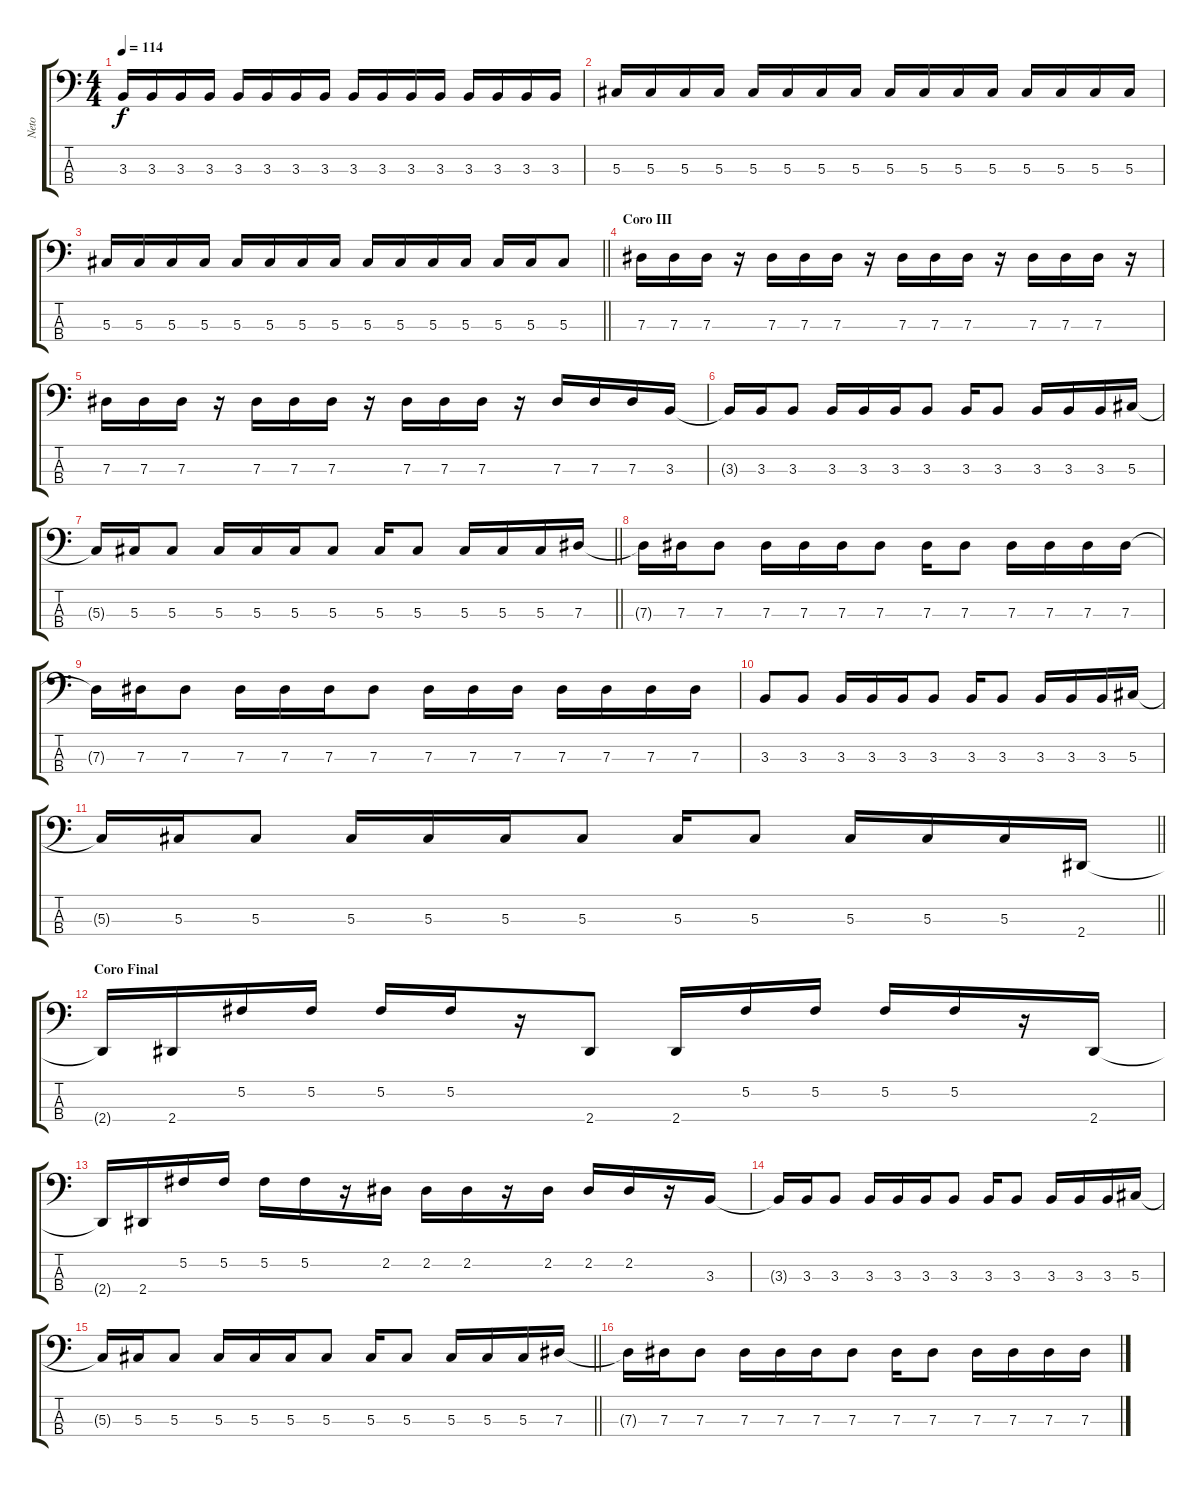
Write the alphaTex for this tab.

\track ("Neto" "Neto") {instrument electricbasspick}
\staff {score tabs}
\tuning (Gb2 Db2 Ab1 Db1) {hide}
\ts (4 4)
\tempo 114
\clef f4
\ks c
3.3.16{dy f} 3.3.16 3.3.16 3.3.16 3.3.16 3.3.16 3.3.16 3.3.16 3.3.16 3.3.16 3.3.16 3.3.16 3.3.16 3.3.16 3.3.16 3.3.16 |
5.3.16 5.3.16 5.3.16 5.3.16 5.3.16 5.3.16 5.3.16 5.3.16 5.3.16 5.3.16 5.3.16 5.3.16 5.3.16 5.3.16 5.3.16 5.3.16 |
\barLineRight lightlight
5.3.16 5.3.16 5.3.16 5.3.16 5.3.16 5.3.16 5.3.16 5.3.16 5.3.16 5.3.16 5.3.16 5.3.16 5.3.16 5.3.16 5.3.8 |
\section ("" "Coro III")
7.3.16 7.3.16 7.3.16 r.16 7.3.16 7.3.16 7.3.16 r.16 7.3.16 7.3.16 7.3.16 r.16 7.3.16 7.3.16 7.3.16 r.16 |
7.3.16 7.3.16 7.3.16 r.16 7.3.16 7.3.16 7.3.16 r.16 7.3.16 7.3.16 7.3.16 r.16 7.3.16 7.3.16 7.3.16 3.3.16 |
3.3{t}.16 3.3.16 3.3.8 3.3.16 3.3.16 3.3.16 3.3.8 3.3.16 3.3.8 3.3.16 3.3.16 3.3.16 5.3.16 |
\barLineRight lightlight
5.3{t}.16 5.3.16 5.3.8 5.3.16 5.3.16 5.3.16 5.3.8 5.3.16 5.3.8 5.3.16 5.3.16 5.3.16 7.3.16 |
7.3{t}.16 7.3.16 7.3.8 7.3.16 7.3.16 7.3.16 7.3.8 7.3.16 7.3.8 7.3.16 7.3.16 7.3.16 7.3.16 |
7.3{t}.16 7.3.16 7.3.8 7.3.16 7.3.16 7.3.16 7.3.8 7.3.16 7.3.16 7.3.16 7.3.16 7.3.16 7.3.16 7.3.16 |
3.3.8 3.3.8 3.3.16 3.3.16 3.3.16 3.3.8 3.3.16 3.3.8 3.3.16 3.3.16 3.3.16 5.3.16 |
\barLineRight lightlight
5.3{t}.16 5.3.16 5.3.8 5.3.16 5.3.16 5.3.16 5.3.8 5.3.16 5.3.8 5.3.16 5.3.16 5.3.16 2.4.16 |
\section ("" "Coro Final")
2.4{t}.16 2.4.16 5.2.16 5.2.16 5.2.16 5.2.16 r.16 2.4.8 2.4.16 5.2.16 5.2.16 5.2.16 5.2.16 r.16 2.4.16 |
2.4{t}.16 2.4.16 5.2.16 5.2.16 5.2.16 5.2.16 r.16 2.2.16 2.2.16 2.2.16 r.16 2.2.16 2.2.16 2.2.16 r.16 3.3.16 |
3.3{t}.16 3.3.16 3.3.8 3.3.16 3.3.16 3.3.16 3.3.8 3.3.16 3.3.8 3.3.16 3.3.16 3.3.16 5.3.16 |
\barLineRight lightlight
5.3{t}.16 5.3.16 5.3.8 5.3.16 5.3.16 5.3.16 5.3.8 5.3.16 5.3.8 5.3.16 5.3.16 5.3.16 7.3.16 |
7.3{t}.16 7.3.16 7.3.8 7.3.16 7.3.16 7.3.16 7.3.8 7.3.16 7.3.8 7.3.16 7.3.16 7.3.16 7.3.16
